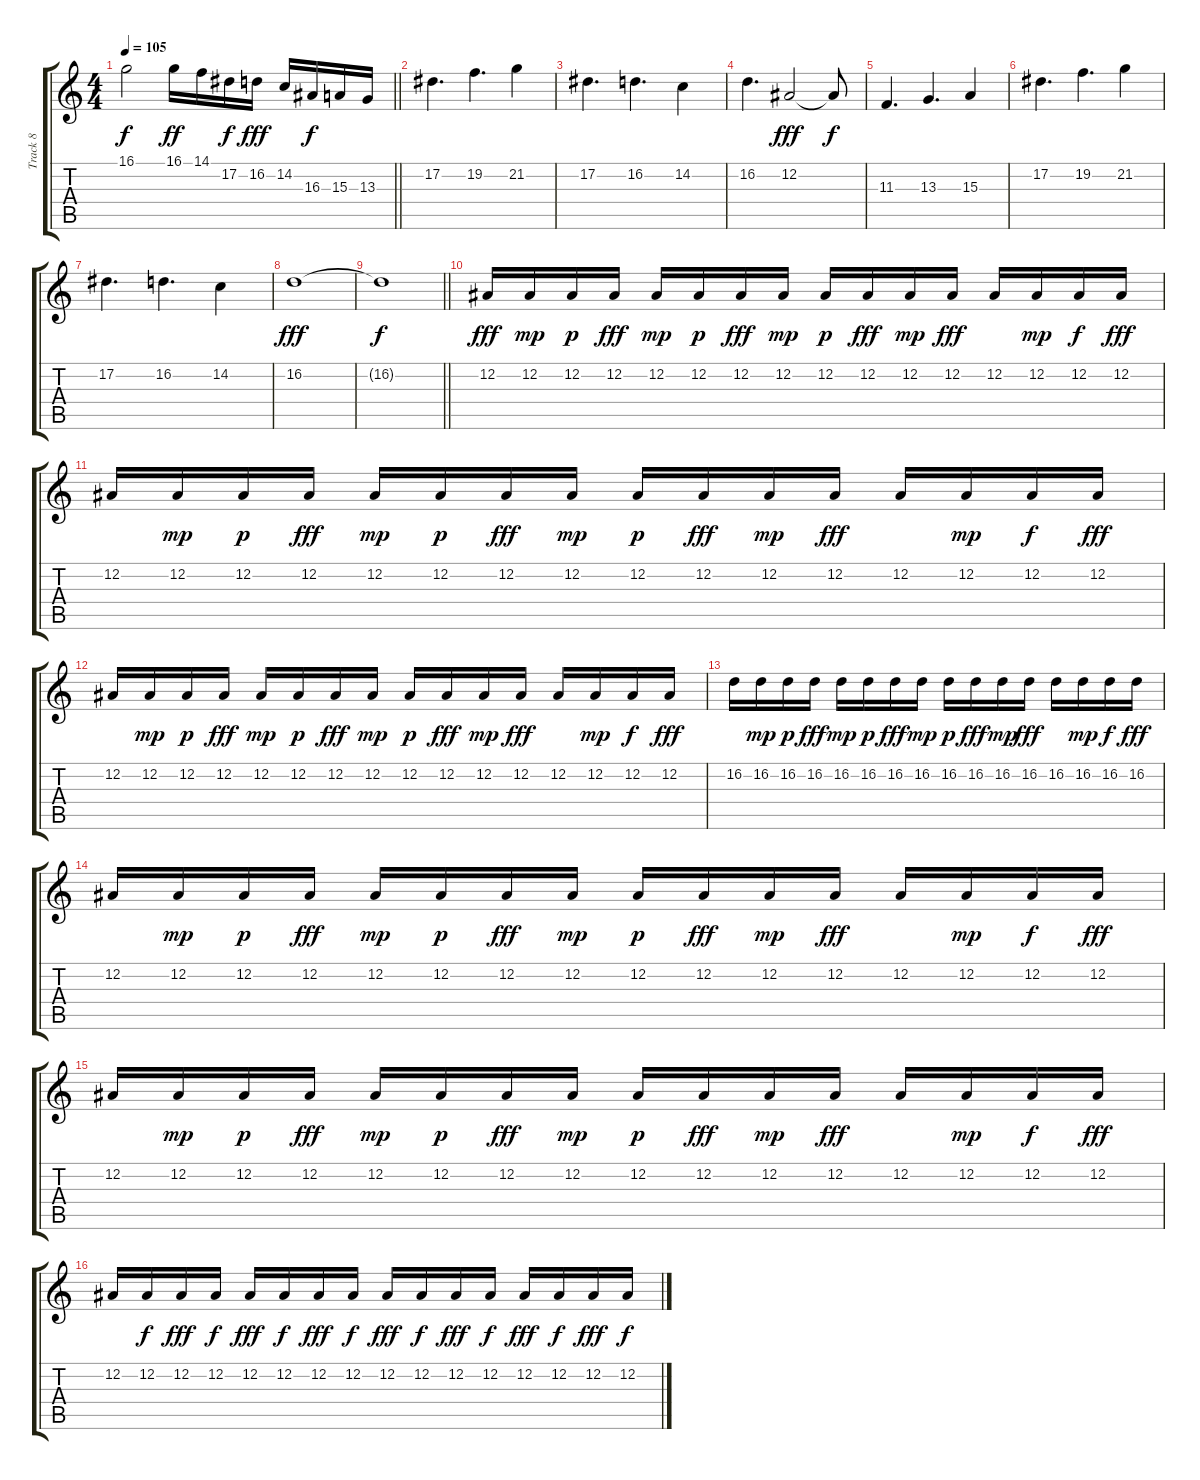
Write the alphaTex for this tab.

\track ("Track 8" "Track 8") {instrument violin}
\staff {score tabs}
\tuning (Eb4 Bb3 Gb3 Db3 Ab2 Eb2) {hide}
\ts (4 4)
\tempo 105
\clef g2
\barLineRight lightlight
\ks c
16.1{t}.2{dy f} 16.1.16{dy ff} 14.1.16 17.2.16{dy f} 16.2.16{dy fff} 14.2.16 16.3.16{dy f} 15.3.16 13.3.16 |
17.2.4{d} 19.2.4{d} 21.2.4 |
17.2.4{d} 16.2.4{d} 14.2.4 |
16.2.4{d} 12.2.2{dy fff} 12.2{t}.8{dy f} |
11.3.4{d} 13.3.4{d} 15.3.4 |
17.2.4{d} 19.2.4{d} 21.2.4 |
17.2.4{d} 16.2.4{d} 14.2.4 |
16.2.1{dy fff} |
\barLineRight lightlight
16.2{t}.1{dy f} |
12.2.16{dy fff} 12.2.16{dy mp} 12.2.16{dy p} 12.2.16{dy fff} 12.2.16{dy mp} 12.2.16{dy p} 12.2.16{dy fff} 12.2.16{dy mp} 12.2.16{dy p} 12.2.16{dy fff} 12.2.16{dy mp} 12.2.16{dy fff} 12.2.16 12.2.16{dy mp} 12.2.16{dy f} 12.2.16{dy fff} |
12.2.16 12.2.16{dy mp} 12.2.16{dy p} 12.2.16{dy fff} 12.2.16{dy mp} 12.2.16{dy p} 12.2.16{dy fff} 12.2.16{dy mp} 12.2.16{dy p} 12.2.16{dy fff} 12.2.16{dy mp} 12.2.16{dy fff} 12.2.16 12.2.16{dy mp} 12.2.16{dy f} 12.2.16{dy fff} |
12.2.16 12.2.16{dy mp} 12.2.16{dy p} 12.2.16{dy fff} 12.2.16{dy mp} 12.2.16{dy p} 12.2.16{dy fff} 12.2.16{dy mp} 12.2.16{dy p} 12.2.16{dy fff} 12.2.16{dy mp} 12.2.16{dy fff} 12.2.16 12.2.16{dy mp} 12.2.16{dy f} 12.2.16{dy fff} |
16.2.16 16.2.16{dy mp} 16.2.16{dy p} 16.2.16{dy fff} 16.2.16{dy mp} 16.2.16{dy p} 16.2.16{dy fff} 16.2.16{dy mp} 16.2.16{dy p} 16.2.16{dy fff} 16.2.16{dy mp} 16.2.16{dy fff} 16.2.16 16.2.16{dy mp} 16.2.16{dy f} 16.2.16{dy fff} |
12.2.16 12.2.16{dy mp} 12.2.16{dy p} 12.2.16{dy fff} 12.2.16{dy mp} 12.2.16{dy p} 12.2.16{dy fff} 12.2.16{dy mp} 12.2.16{dy p} 12.2.16{dy fff} 12.2.16{dy mp} 12.2.16{dy fff} 12.2.16 12.2.16{dy mp} 12.2.16{dy f} 12.2.16{dy fff} |
12.2.16 12.2.16{dy mp} 12.2.16{dy p} 12.2.16{dy fff} 12.2.16{dy mp} 12.2.16{dy p} 12.2.16{dy fff} 12.2.16{dy mp} 12.2.16{dy p} 12.2.16{dy fff} 12.2.16{dy mp} 12.2.16{dy fff} 12.2.16 12.2.16{dy mp} 12.2.16{dy f} 12.2.16{dy fff} |
12.2.16 12.2.16{dy f} 12.2.16{dy fff} 12.2.16{dy f} 12.2.16{dy fff} 12.2.16{dy f} 12.2.16{dy fff} 12.2.16{dy f} 12.2.16{dy fff} 12.2.16{dy f} 12.2.16{dy fff} 12.2.16{dy f} 12.2.16{dy fff} 12.2.16{dy f} 12.2.16{dy fff} 12.2.16{dy f}
